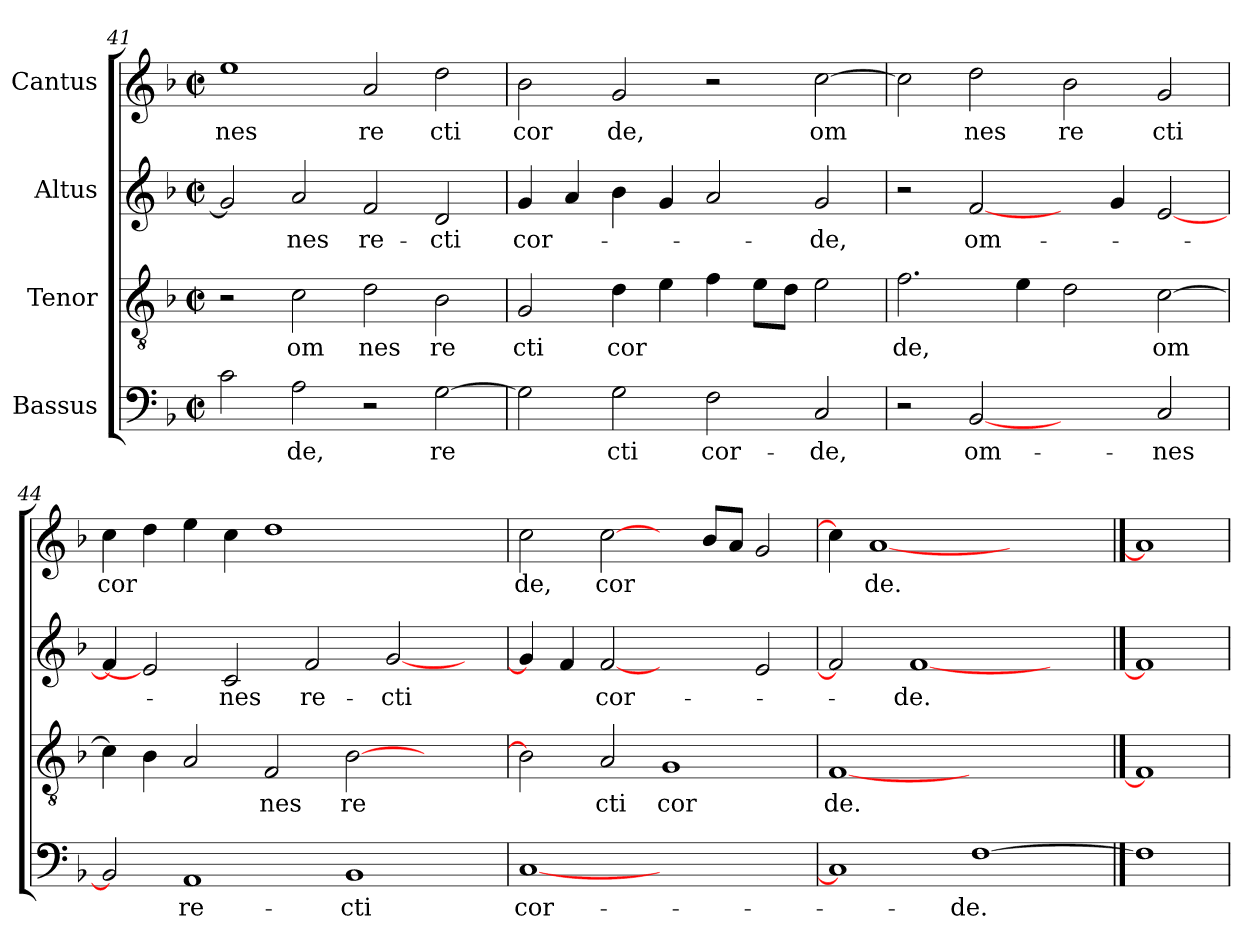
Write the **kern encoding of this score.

**kern	**text	**kern	**text	**kern	**text	**kern	**text
*part4	*part4	*part3	*part3	*part2	*part2	*part1	*part1
*staff4	*staff4	*staff3	*staff3	*staff2	*staff2	*staff1	*staff1
*I"Bassus	*	*I"Tenor	*	*I"Altus	*	*I"Cantus	*
*clefF4	*	*clefGv2	*	*clefG2	*	*clefG2	*
*k[b-]	*	*k[b-]	*	*k[b-]	*	*k[b-]	*
*M2/2	*	*M2/2	*	*M2/2	*	*M2/2	*
*met(c|)	*	*met(c|)	*	*met(c|)	*	*met(c|)	*
=41	=41	=41	=41	=41	=41	=41	=41
!	!	!	!	!	!	!	!LO:LY:b
2c\	.	2r	.	2g/]	.	1ee	nes
!	!LO:LY:b	!	!LO:LY:b	!	!LO:LY:b	!	!
2A\	de,	2c\	om	2a/	-nes	.	.
!	!	!	!LO:LY:b	!	!LO:LY:b	!	!LO:LY:b
2r	.	2d\	nes	2f/	re-	2a/	re
!	!LO:LY:b	!	!LO:LY:b	!	!LO:LY:b	!	!LO:LY:b
[2G\	re	2B-\	re	2d/	-cti	2dd\	cti
!!LO:LB:g=z
=42	=42	=42	=42	=42	=42	=42	=42
!	!	!	!LO:LY:b	!	!LO:LY:b	!	!LO:LY:b
2G\]	.	2G/	cti	4g/	cor-	2b-\	cor
.	.	.	.	4a/	.	.	.
!	!LO:LY:b	!	!LO:LY:b	!	!	!	!LO:LY:b
2G\	cti	4d\	cor	4b-\	.	2g/	de,
.	.	4e\	.	4g/	.	.	.
!	!LO:LY:b	!	!	!	!	!	!
2F\	cor-	4f\	.	2a/	.	2r	.
.	.	8eL	.	.	.	.	.
.	.	8dJ	.	.	.	.	.
!	!LO:LY:b	!	!	!	!LO:LY:b	!	!LO:LY:b
2C/	-de,	2e\	.	2g/	-de,	[2cc\	om
=43	=43	=43	=43	=43	=43	=43	=43
!	!	!	!LO:LY:b	!	!	!	!
2r	.	2.f\	de,	2r	.	2cc\]	.
!	!LO:LY:b	!	!	!	!LO:LY:b	!	!LO:LY:b
[2BB-	om-	.	.	[2f/	om-	2dd\	nes
.	.	4e\	.	.	.	.	.
!	!	!	!	!	!	!	!LO:LY:b
2ryy	.	2d\	.	4ryy	.	2b-\	re
.	.	.	.	4g/	.	.	.
!	!LO:LY:b	!	!LO:LY:b	!	!	!	!LO:LY:b
2C/	-nes	[2c\	om	[2e/	.	2g/	cti
=44	=44	=44	=44	=44	=44	=44	=44
!	!	!	!	!	!	!	!LO:LY:b
2BB-]	.	4c\]	.	4f/]	.	4cc\	cor
.	.	4B-\	.	2e/]	.	4dd\	.
!	!LO:LY:b	!	!	!	!	!	!
1AA	re-	2A/	.	.	.	4ee\	.
!	!	!	!	!	!LO:LY:b	!	!
.	.	.	.	2c/	-nes	4cc\	.
!	!	!	!LO:LY:b	!	!	!	!
.	.	2F/	nes	.	.	1dd	.
!	!	!	!	!	!LO:LY:b	!	!
.	.	.	.	2f/	re-	.	.
!	!LO:LY:b	!	!LO:LY:b	!	!	!	!
1BB-	-cti	[2B-\	re	.	.	.	.
!	!	!	!	!	!LO:LY:b	!	!
.	.	.	.	[2g/	-cti	.	.
.	.	2ryy	.	.	.	2ryy	.
.	.	.	.	4ryy	.	.	.
=45	=45	=45	=45	=45	=45	=45	=45
!	!LO:LY:b	!	!	!	!	!	!LO:LY:b
[1C	cor-	2B-\]	.	4g/]	.	2cc\	de,
.	.	.	.	4f/	.	.	.
!	!	!	!LO:LY:b	!	!LO:LY:b	!	!LO:LY:b
.	.	2A/	cti	[2f	cor-	[2cc\	cor
!	!	!	!LO:LY:b	!	!	!	!
1ryy	.	1G	cor	2ryy	.	4ryy	.
.	.	.	.	.	.	8b-L	.
.	.	.	.	.	.	8aJ	.
.	.	.	.	2e/	.	2g/	.
=46	=46	=46	=46	=46	=46	=46	=46
!	!	!	!LO:LY:b	!	!	!	!
1C]	.	[1F	de.	2f]	.	4cc\]	.
!	!	!	!	!	!	!	!LO:LY:b
.	.	.	.	.	.	[1a	de.
!	!	!	!	!	!LO:LY:b	!	!
.	.	.	.	[1f	-de.	.	.
!	!LO:LY:b	!	!	!	!	!	!
[1F	-de.	1ryy	.	.	.	.	.
.	.	.	.	.	.	2.ryy	.
.	.	.	.	2ryy	.	.	.
==47	==47	==47	==47	==47	==47	==47	==47
1F]	.	1F]	.	1f]	.	1a]	.
=	=	=	=	=	=	=	=
*-	*-	*-	*-	*-	*-	*-	*-
